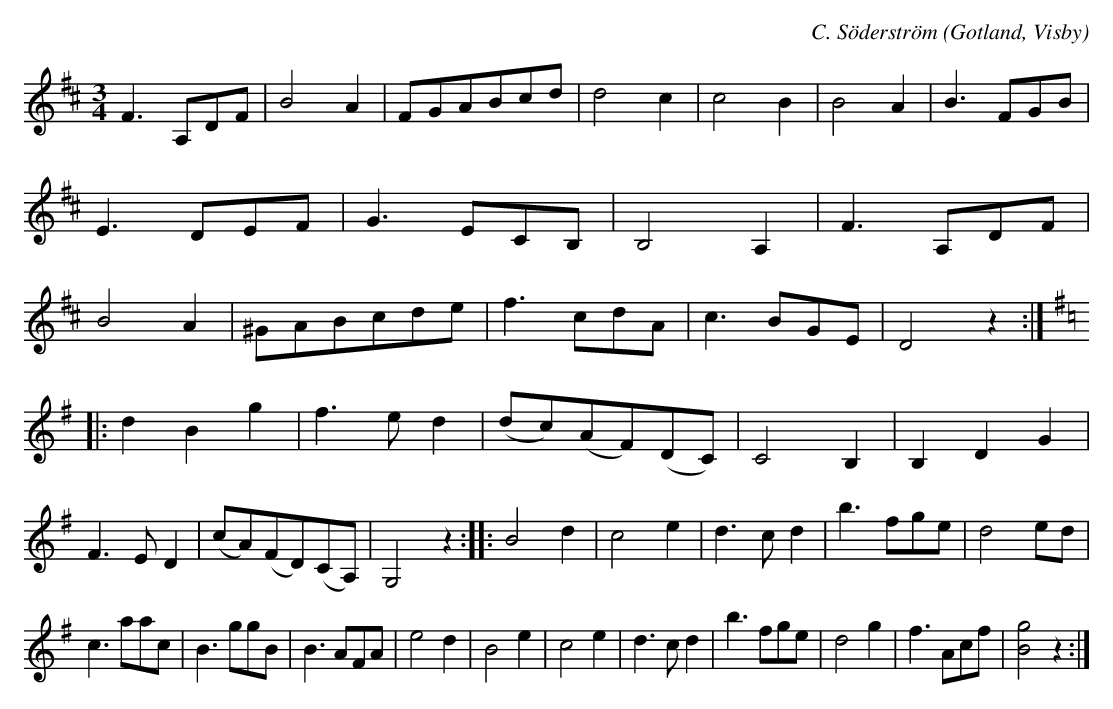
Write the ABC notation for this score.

X:1
T:
C:C. S\"oderstr\"om
O:Gotland, Visby
M:3/4
L:1/8
K:D
F3 A,DF|B4 A2|FGABcd|d4 c2|c4 B2|B4 A2|B3 FGB|E3 DEF|G3 ECB,|B,4 A,2|F3 A,DF|B4 A2|^GABcde|f3 cdA|c3 BGE|D4 z2::
K:G
d2 B2 g2|f3e d2|(dc)(AF)(DC)|C4 B,2|B,2 D2 G2|F3 E D2|(cA)(FD)(CA,)|G,4 z2::B4 d2|c4 e2|d3 c d2|b3 fge|d4 ed|
c3 aac|B3 ggB|B3 AFA|e4 d2|B4 e2|c4 e2|d3 c d2|b3 fge|d4 g2|f3 Acf|[B4g4] z2:|
